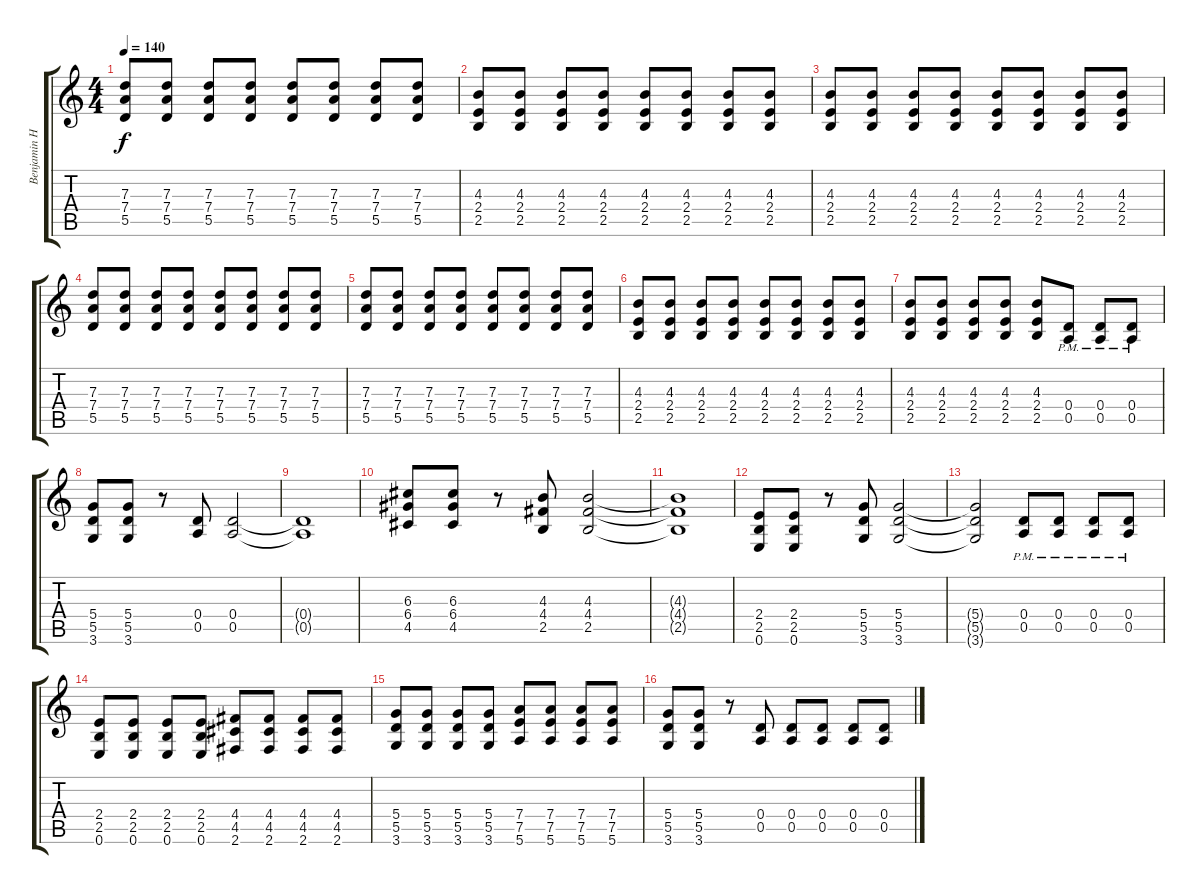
\track ("Benjamin Harper Guitar 2" "Benjamin H") {instrument overdrivenguitar}
\staff {score tabs}
\tuning (E4 B3 G3 D3 A2 E2) {hide}
\ts (4 4)
\tempo 140
\clef g2
\ks c
(7.3 7.4 5.5).8{dy f} (7.3 7.4 5.5).8 (7.3 7.4 5.5).8 (7.3 7.4 5.5).8 (7.3 7.4 5.5).8 (7.3 7.4 5.5).8 (7.3 7.4 5.5).8 (7.3 7.4 5.5).8 |
(4.3 2.4 2.5).8 (4.3 2.4 2.5).8 (4.3 2.4 2.5).8 (4.3 2.4 2.5).8 (4.3 2.4 2.5).8 (4.3 2.4 2.5).8 (4.3 2.4 2.5).8 (4.3 2.4 2.5).8 |
(4.3 2.4 2.5).8 (4.3 2.4 2.5).8 (4.3 2.4 2.5).8 (4.3 2.4 2.5).8 (4.3 2.4 2.5).8 (4.3 2.4 2.5).8 (4.3 2.4 2.5).8 (4.3 2.4 2.5).8 |
(7.3 7.4 5.5).8 (7.3 7.4 5.5).8 (7.3 7.4 5.5).8 (7.3 7.4 5.5).8 (7.3 7.4 5.5).8 (7.3 7.4 5.5).8 (7.3 7.4 5.5).8 (7.3 7.4 5.5).8 |
(7.3 7.4 5.5).8 (7.3 7.4 5.5).8 (7.3 7.4 5.5).8 (7.3 7.4 5.5).8 (7.3 7.4 5.5).8 (7.3 7.4 5.5).8 (7.3 7.4 5.5).8 (7.3 7.4 5.5).8 |
(4.3 2.4 2.5).8 (4.3 2.4 2.5).8 (4.3 2.4 2.5).8 (4.3 2.4 2.5).8 (4.3 2.4 2.5).8 (4.3 2.4 2.5).8 (4.3 2.4 2.5).8 (4.3 2.4 2.5).8 |
(4.3 2.4 2.5).8 (4.3 2.4 2.5).8 (4.3 2.4 2.5).8 (4.3 2.4 2.5).8 (4.3 2.4 2.5).8 (0.4{pm} 0.5{pm}).8 (0.4{pm} 0.5{pm}).8 (0.4{pm} 0.5{pm}).8 |
(5.4 5.5 3.6).8{volume 10 balance 16 instrument acousticguitarsteel} (5.4 5.5 3.6).8 r.8 (0.4 0.5).8 (0.4 0.5).2 |
(0.4{t} 0.5{t}).1 |
(6.3 6.4 4.5).8 (6.3 6.4 4.5).8 r.8 (4.3 4.4 2.5).8 (4.3 4.4 2.5).2 |
(4.3{t} 4.4{t} 2.5{t}).1 |
(2.4 2.5 0.6).8 (2.4 2.5 0.6).8 r.8 (5.4 5.5 3.6).8 (5.4 5.5 3.6).2 |
(5.4{t} 5.5{t} 3.6{t}).2 (0.4{pm} 0.5{pm}).8{volume 12 instrument overdrivenguitar} (0.4{pm} 0.5{pm}).8 (0.4{pm} 0.5{pm}).8 (0.4{pm} 0.5{pm}).8 |
(2.4 2.5 0.6).8{balance 8} (2.4 2.5 0.6).8 (2.4 2.5 0.6).8 (2.4 2.5 0.6).8 (4.4 4.5 2.6).8 (4.4 4.5 2.6).8 (4.4 4.5 2.6).8 (4.4 4.5 2.6).8 |
(5.4 5.5 3.6).8 (5.4 5.5 3.6).8 (5.4 5.5 3.6).8 (5.4 5.5 3.6).8 (7.4 7.5 5.6).8 (7.4 7.5 5.6).8 (7.4 7.5 5.6).8 (7.4 7.5 5.6).8 |
(5.4 5.5 3.6).8{volume 8 instrument overdrivenguitar} (5.4 5.5 3.6).8 r.8 (0.4 0.5).8 (0.4 0.5).8 (0.4 0.5).8 (0.4 0.5).8 (0.4 0.5).8
